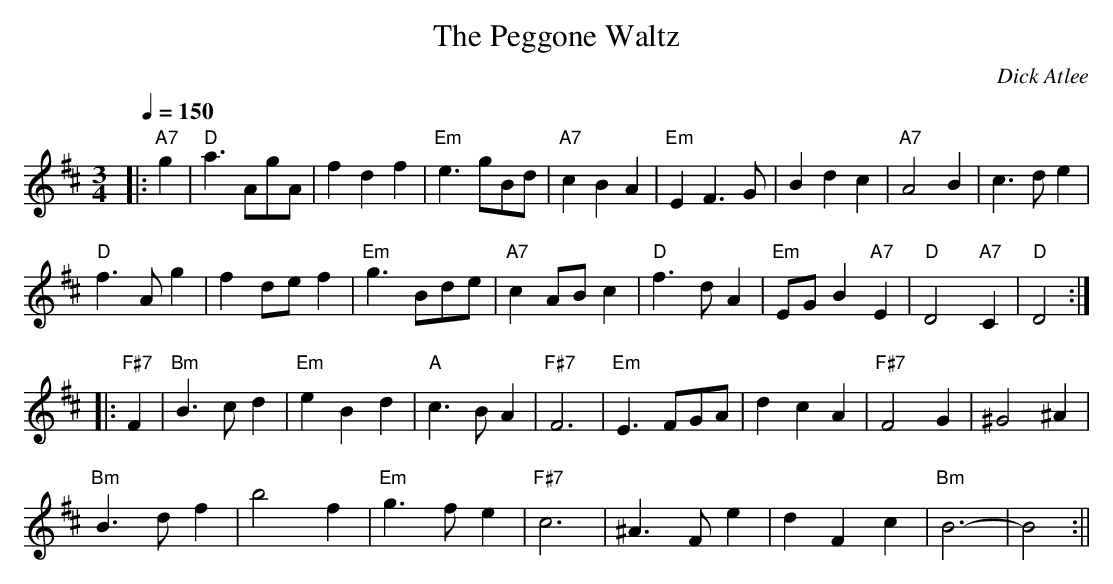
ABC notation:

X:1
T:The Peggone Waltz
M:3/4
L:1/4
Q:1/4=150
C:Dick Atlee
K:D
|: "A7" g | "D" a>Ag/A/ | f d f | "Em" e>gB/d/ | "A7" c B A |
"Em" E F>G | B d c | "A7" A2 B | c>d e | !
"D" f>A g | f d/e/ f | "Em" g>Bd/e/ | "A7" c A/B/ c |
"D" f>d A | "Em" E/G/ B "A7" E | "D" D2 "A7" C | "D" D2 :| !
|: "F#7" F | "Bm" B>c d | "Em" e B d | "A" c>B A | "F#7" F3 |
"Em" E>FG/A/ | d c A | "F#7" F2 G | ^G2 ^A | !
"Bm" B>d f | b2 f | "Em" g>f e | "F#7" c3 |
^A>F e | d F c | "Bm" B3- | B2 :||
